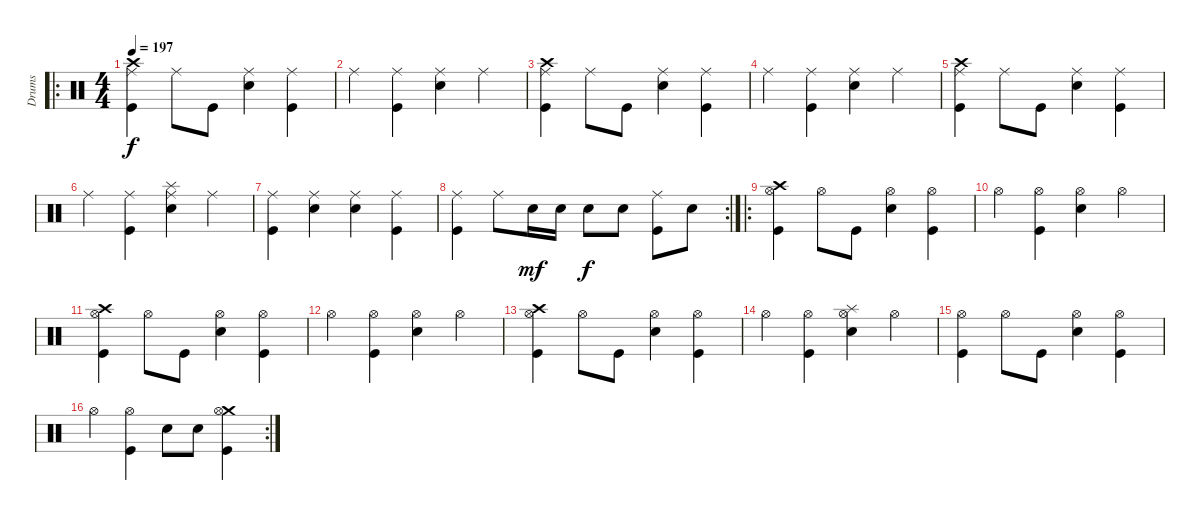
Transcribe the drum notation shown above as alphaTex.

\track ("Drums" "Drums") {instrument percussion}
\staff {score}
\articulation defaults
\ro
\ts (4 4)
\tempo 197
\clef neutral
\ks c
("Crash high (hit)" "Ride (middle)" "Kick (hit)").4{dy f} "Ride (middle)".8 "Kick (hit)".8 ("Ride (middle)" "Electric Snare (hit)").4 ("Ride (middle)" "Kick (hit)").4 |
"Ride (middle)".4 ("Ride (middle)" "Kick (hit)").4 ("Ride (middle)" "Electric Snare (hit)").4 "Ride (middle)".4 |
("Crash high (hit)" "Ride (middle)" "Kick (hit)").4 "Ride (middle)".8 "Kick (hit)".8 ("Ride (middle)" "Electric Snare (hit)").4 ("Ride (middle)" "Kick (hit)").4 |
"Ride (middle)".4 ("Ride (middle)" "Kick (hit)").4 ("Ride (middle)" "Electric Snare (hit)").4 "Ride (middle)".4 |
("Crash high (hit)" "Ride (middle)" "Kick (hit)").4 "Ride (middle)".8 "Kick (hit)".8 ("Ride (middle)" "Electric Snare (hit)").4 ("Ride (middle)" "Kick (hit)").4 |
"Ride (middle)".4 ("Ride (middle)" "Kick (hit)").4 ("Splash (hit)" "Ride (middle)" "Electric Snare (hit)").4 "Ride (middle)".4 |
("Ride (middle)" "Kick (hit)").4 ("Ride (middle)" "Electric Snare (hit)").4 ("Ride (middle)" "Electric Snare (hit)").4 ("Ride (middle)" "Kick (hit)").4 |
\rc 2
("Ride (middle)" "Kick (hit)").4 "Ride (middle)".8 "Electric Snare (hit)".16{dy mf} "Electric Snare (hit)".16 "Electric Snare (hit)".8{dy f} "Electric Snare (hit)".8 ("Ride (middle)" "Kick (hit)").8 "Electric Snare (hit)".8 |
\ro
("Crash high (hit)" "Hi-Hat (open)" "Kick (hit)").4 "Hi-Hat (open)".8 "Kick (hit)".8 ("Hi-Hat (open)" "Electric Snare (hit)").4 ("Hi-Hat (open)" "Kick (hit)").4 |
"Hi-Hat (open)".4 ("Hi-Hat (open)" "Kick (hit)").4 ("Hi-Hat (open)" "Electric Snare (hit)").4 "Hi-Hat (open)".4 |
("Crash high (hit)" "Hi-Hat (open)" "Kick (hit)").4 "Hi-Hat (open)".8 "Kick (hit)".8 ("Hi-Hat (open)" "Electric Snare (hit)").4 ("Hi-Hat (open)" "Kick (hit)").4 |
"Hi-Hat (open)".4 ("Hi-Hat (open)" "Kick (hit)").4 ("Hi-Hat (open)" "Electric Snare (hit)").4 "Hi-Hat (open)".4 |
("Crash high (hit)" "Hi-Hat (open)" "Kick (hit)").4 "Hi-Hat (open)".8 "Kick (hit)".8 ("Hi-Hat (open)" "Electric Snare (hit)").4 ("Hi-Hat (open)" "Kick (hit)").4 |
"Hi-Hat (open)".4 ("Hi-Hat (open)" "Kick (hit)").4 ("Splash (hit)" "Hi-Hat (open)" "Electric Snare (hit)").4 "Hi-Hat (open)".4 |
("Hi-Hat (open)" "Kick (hit)").4 "Hi-Hat (open)".8 "Kick (hit)".8 ("Hi-Hat (open)" "Electric Snare (hit)").4 ("Hi-Hat (open)" "Kick (hit)").4 |
\rc 2 "Hi-Hat (open)".4
("Hi-Hat (open)" "Kick (hit)").4 "Electric Snare (hit)".8 "Electric Snare (hit)".8 ("Crash medium (hit)" "Hi-Hat (open)" "Kick (hit)").4
